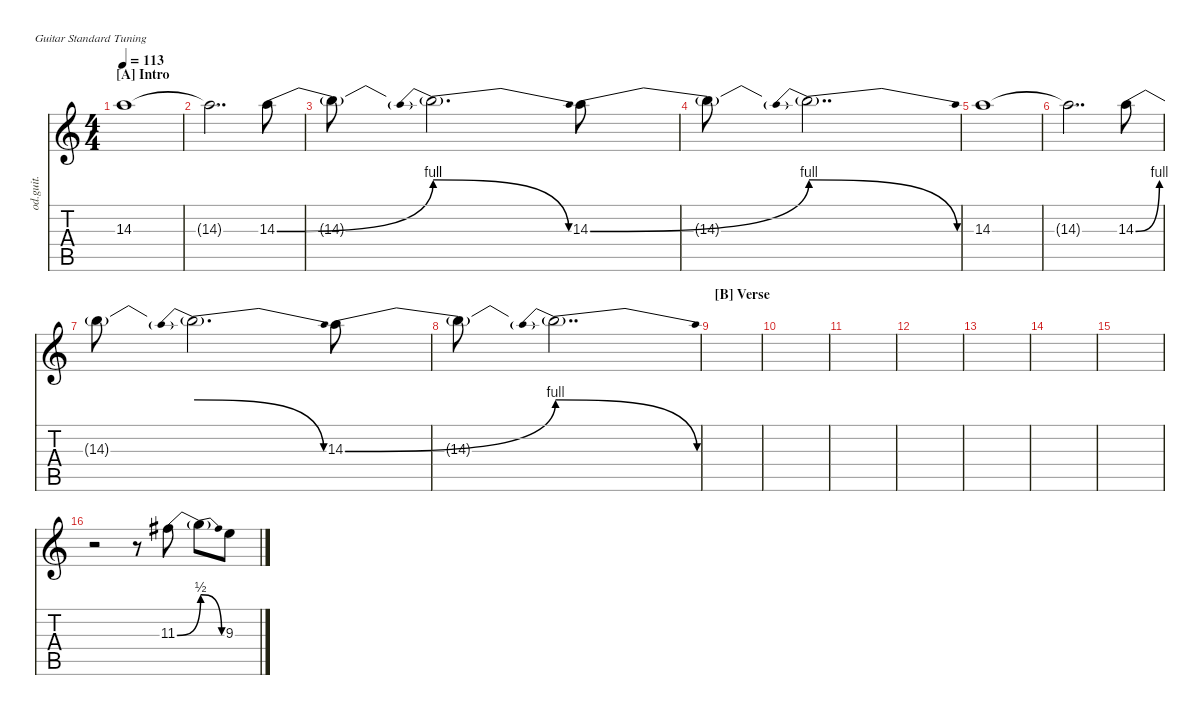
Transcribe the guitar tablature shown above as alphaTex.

\defaultSystemsLayout 4
\hideDynamics
\bracketExtendMode nobrackets
\otherSystemsTrackNameOrientation horizontal
\track ("Overdriven Guitar" "od.guit.") {instrument overdrivenguitar}
\staff {score tabs}
\tuning (E4 B3 G3 D3 A2 E2)
\ts (4 4)
\section ("A" "Intro")
\tempo 113
\clef g2
\ks c
14.3.1{dy mf instrument overdrivenguitar} |
14.3{t}.2{dd} 14.3{be (bend 0 0 15 4)}.8 |
14.3{t}.8 14.3{be (prebendrelease 0 4 1.7999999999999998 0) t}.2{d} 14.3{be (bend 0 0 15 4)}.8 |
14.3{t}.8 14.3{be (prebendrelease 0 4 1.2 0) t}.2{dd} |
14.3.1 |
14.3{t}.2{dd} 14.3{be (bend 0 0 15 4)}.8 |
14.3{t}.8 14.3{be (prebendrelease 0 4 1.7999999999999998 0) t}.2{d} 14.3{be (bend 0 0 15 4)}.8 |
14.3{t}.8 14.3{be (prebendrelease 0 4 1.2 0) t}.2{dd} |
\section ("B" "Verse")
|
|
|
|
|
|
|
r.2 r.8 11.3{be (bend 0 0 16.2 2)}.8 11.3{be (release 0 2 5.3999999999999995 0) t}.8 9.3.8
